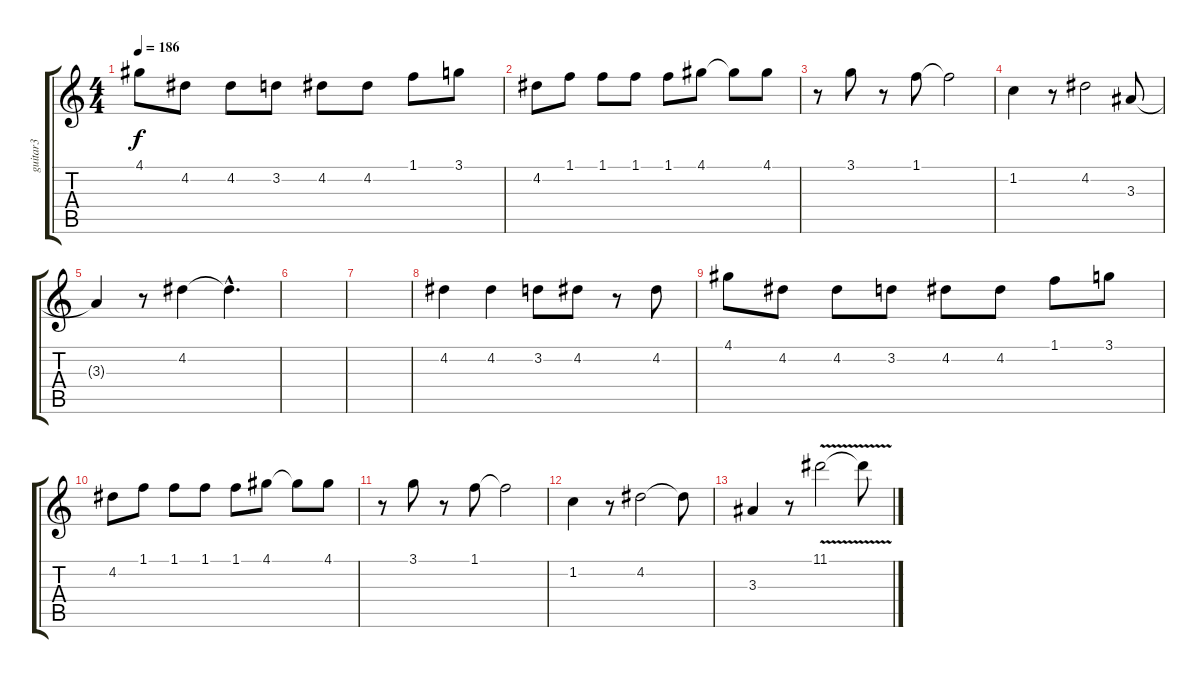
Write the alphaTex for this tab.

\track ("guitar3" "guitar3") {instrument distortionguitar}
\staff {score tabs}
\tuning (E4 B3 G3 D3 A2 E2) {hide}
\ts (4 4)
\tempo 186
\clef g2
\ks c
4.1.8{dy f} 4.2.8 4.2.8 3.2.8 4.2.8 4.2.8 1.1.8 3.1.8 |
4.2.8 1.1.8 1.1.8 1.1.8 1.1.8 4.1.8 4.1{t}.8 4.1.8 |
r.8 3.1.8 r.8 1.1.8 1.1{t}.2 |
1.2.4 r.8 4.2.2 3.3.8 |
3.3{t}.4 r.8 4.2.4 4.2{hac t}.4{d} |
|
|
4.2.4 4.2.4 3.2.8 4.2.8 r.8 4.2.8 |
4.1.8 4.2.8 4.2.8 3.2.8 4.2.8 4.2.8 1.1.8 3.1.8 |
4.2.8 1.1.8 1.1.8 1.1.8 1.1.8 4.1.8 4.1{t}.8 4.1.8 |
r.8 3.1.8 r.8 1.1.8 1.1{t}.2 |
1.2.4 r.8 4.2.2 4.2{t}.8 |
3.3.4 r.8 11.1{v}.2 11.1{t}.8
